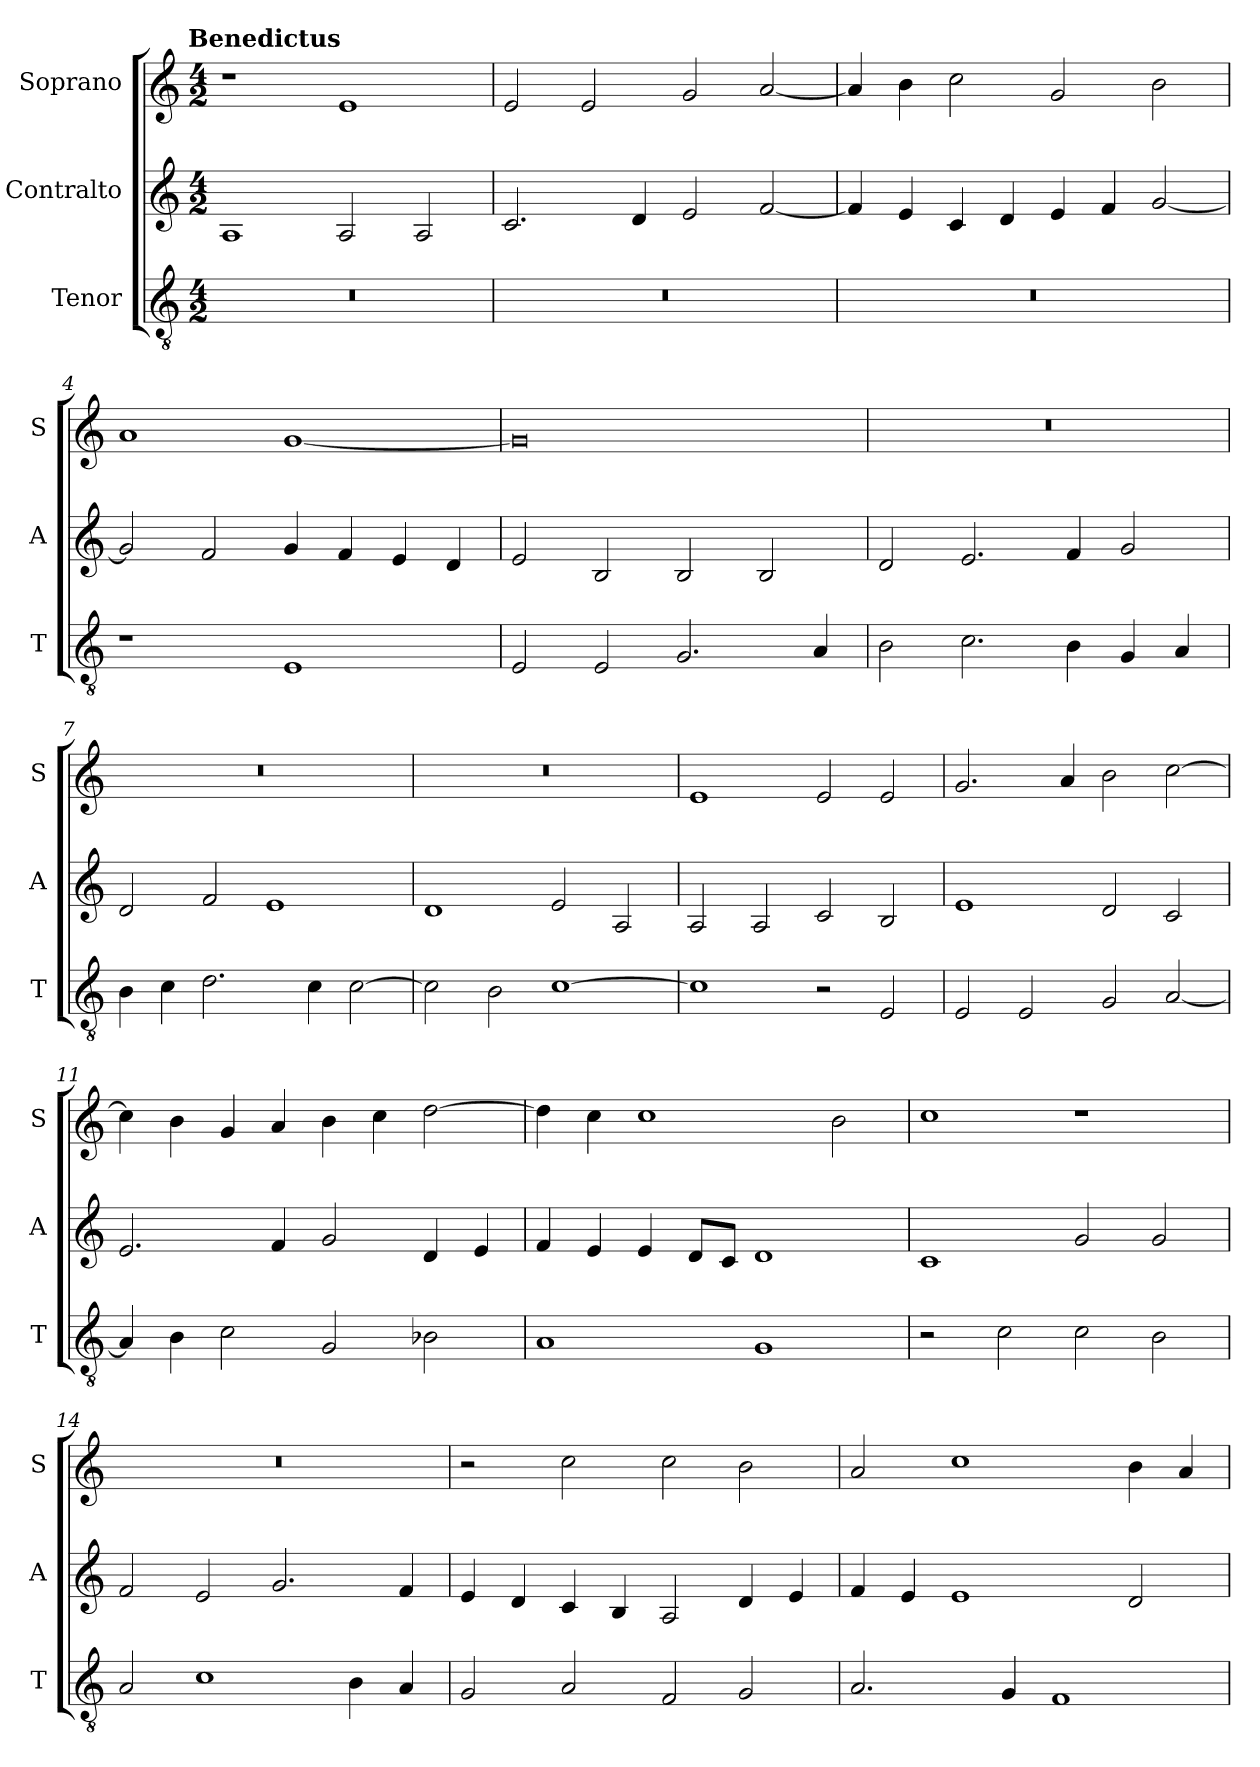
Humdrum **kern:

**kern	**kern	**kern
*part3	*part2	*part1
*staff3	*staff2	*staff1
*I"Tenor	*I"Contralto	*I"Soprano
*I'T	*I'A	*I'S
*clefGv2	*clefG2	*clefG2
*k[]	*k[]	*k[]
*A:aeo	*A:aeo	*A:aeo
!!LO:TX:omd:t=Benedictus
*M4/2	*M4/2	*M4/2
=1	=1	=1
0r	1A	1r
.	2A	1e
.	2A	.
=2	=2	=2
0r	2.c	2e
.	.	2e
.	4d	.
.	2e	2g
.	[2f	[2a
=3	=3	=3
0r	4f]	4a]
.	4e	4b
.	4c	2cc
.	4d	.
.	4e	2g
.	4f	.
.	[2g	2b
=4	=4	=4
1r	2g]	1a
.	2f	.
1E	4g	[1g
.	4f	.
.	4e	.
.	4d	.
=5	=5	=5
2E	2e	0g]
2E	2B	.
2.G	2B	.
.	2B	.
4A	.	.
=6	=6	=6
2B	2d	0r
2.c	2.e	.
4B	4f	.
4G	2g	.
4A	.	.
=7	=7	=7
4B	2d	0r
4c	.	.
2.d	2f	.
.	1e	.
4c	.	.
[2c	.	.
=8	=8	=8
2c]	1d	0r
2B	.	.
[1c	2e	.
.	2A	.
=9	=9	=9
1c]	2A	1e
.	2A	.
2r	2c	2e
2E	2B	2e
=10	=10	=10
2E	1e	2.g
2E	.	.
.	.	4a
2G	2d	2b
[2A	2c	[2cc
=11	=11	=11
4A]	2.e	4cc]
4B	.	4b
2c	.	4g
.	4f	4a
2G	2g	4b
.	.	4cc
2B-X	4d	[2dd
.	4e	.
=12	=12	=12
1A	4f	4dd]
.	4e	4cc
.	4e	1cc
.	8d/L	.
.	8c/J	.
1G	1d	.
.	.	2b
=13	=13	=13
2r	1c	1cc
2c	.	.
2c	2g	1r
2B	2g	.
=14	=14	=14
2A	2f	0r
1c	2e	.
.	2.g	.
4B	.	.
4A	4f	.
=15	=15	=15
2G	4e	2r
.	4d	.
2A	4c	2cc
.	4B	.
2F	2A	2cc
2G	4d	2b
.	4e	.
=16	=16	=16
2.A	4f	2a
.	4e	.
.	1e	1cc
4G	.	.
1F	.	.
.	2d	4b
.	.	4a
=	=	=
*-	*-	*-
